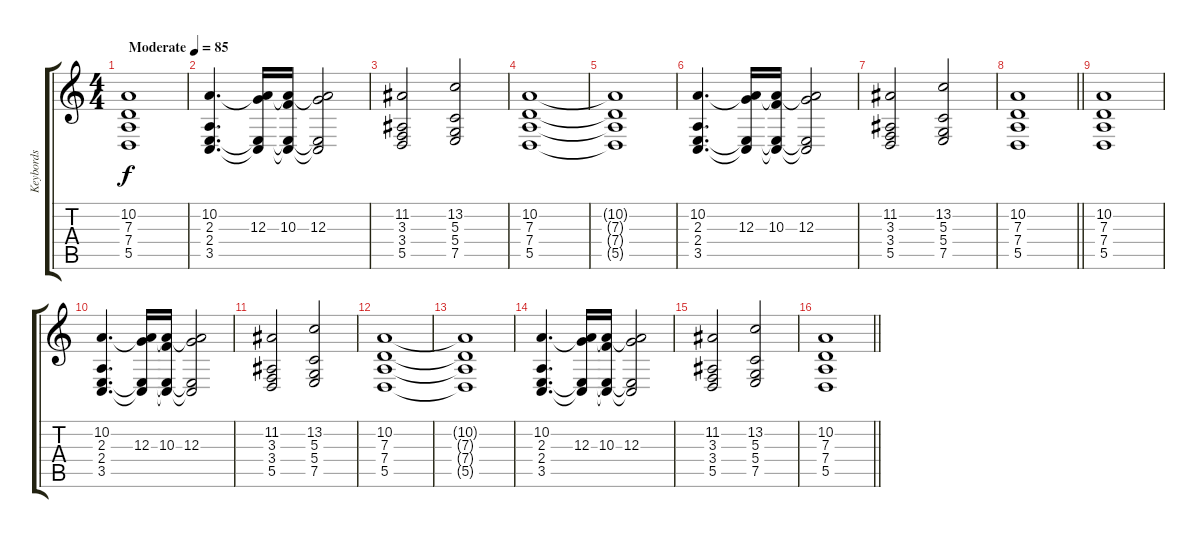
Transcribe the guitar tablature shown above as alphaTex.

\track ("Keybords" "Keybords") {instrument churchorgan}
\staff {score tabs}
\tuning (E4 B3 G3 D3 A2 E2) {hide}
\ts (4 4)
\tempo (85 "Moderate")
\clef g2
\ks c
(10.2 7.3 7.4 5.5).1{dy f instrument churchorgan} |
(10.2 2.3 2.4 3.5).4{d} (10.2{t} 12.3 2.4{t} 3.5{t}).16 (10.2{t} 10.3 2.4{t} 3.5{t}).16 (10.2{t} 12.3 2.4{t} 3.5{t}).2 |
(11.2 3.3 3.4 5.5).2 (13.2 5.3 5.4 7.5).2 |
(10.2 7.3 7.4 5.5).1 |
(10.2{t} 7.3{t} 7.4{t} 5.5{t}).1 |
(10.2 2.3 2.4 3.5).4{d} (10.2{t} 12.3 2.4{t} 3.5{t}).16 (10.2{t} 10.3 2.4{t} 3.5{t}).16 (10.2{t} 12.3 2.4{t} 3.5{t}).2 |
(11.2 3.3 3.4 5.5).2 (13.2 5.3 5.4 7.5).2 |
\barLineRight lightlight
(10.2 7.3 7.4 5.5).1 |
(10.2 7.3 7.4 5.5).1{volume 11} |
(10.2 2.3 2.4 3.5).4{d} (10.2{t} 12.3 2.4{t} 3.5{t}).16 (10.2{t} 10.3 2.4{t} 3.5{t}).16 (10.2{t} 12.3 2.4{t} 3.5{t}).2 |
(11.2 3.3 3.4 5.5).2 (13.2 5.3 5.4 7.5).2 |
(10.2 7.3 7.4 5.5).1 |
(10.2{t} 7.3{t} 7.4{t} 5.5{t}).1 |
(10.2 2.3 2.4 3.5).4{d} (10.2{t} 12.3 2.4{t} 3.5{t}).16 (10.2{t} 10.3 2.4{t} 3.5{t}).16 (10.2{t} 12.3 2.4{t} 3.5{t}).2 |
(11.2 3.3 3.4 5.5).2 (13.2 5.3 5.4 7.5).2 |
\barLineRight lightlight
(10.2 7.3 7.4 5.5).1
